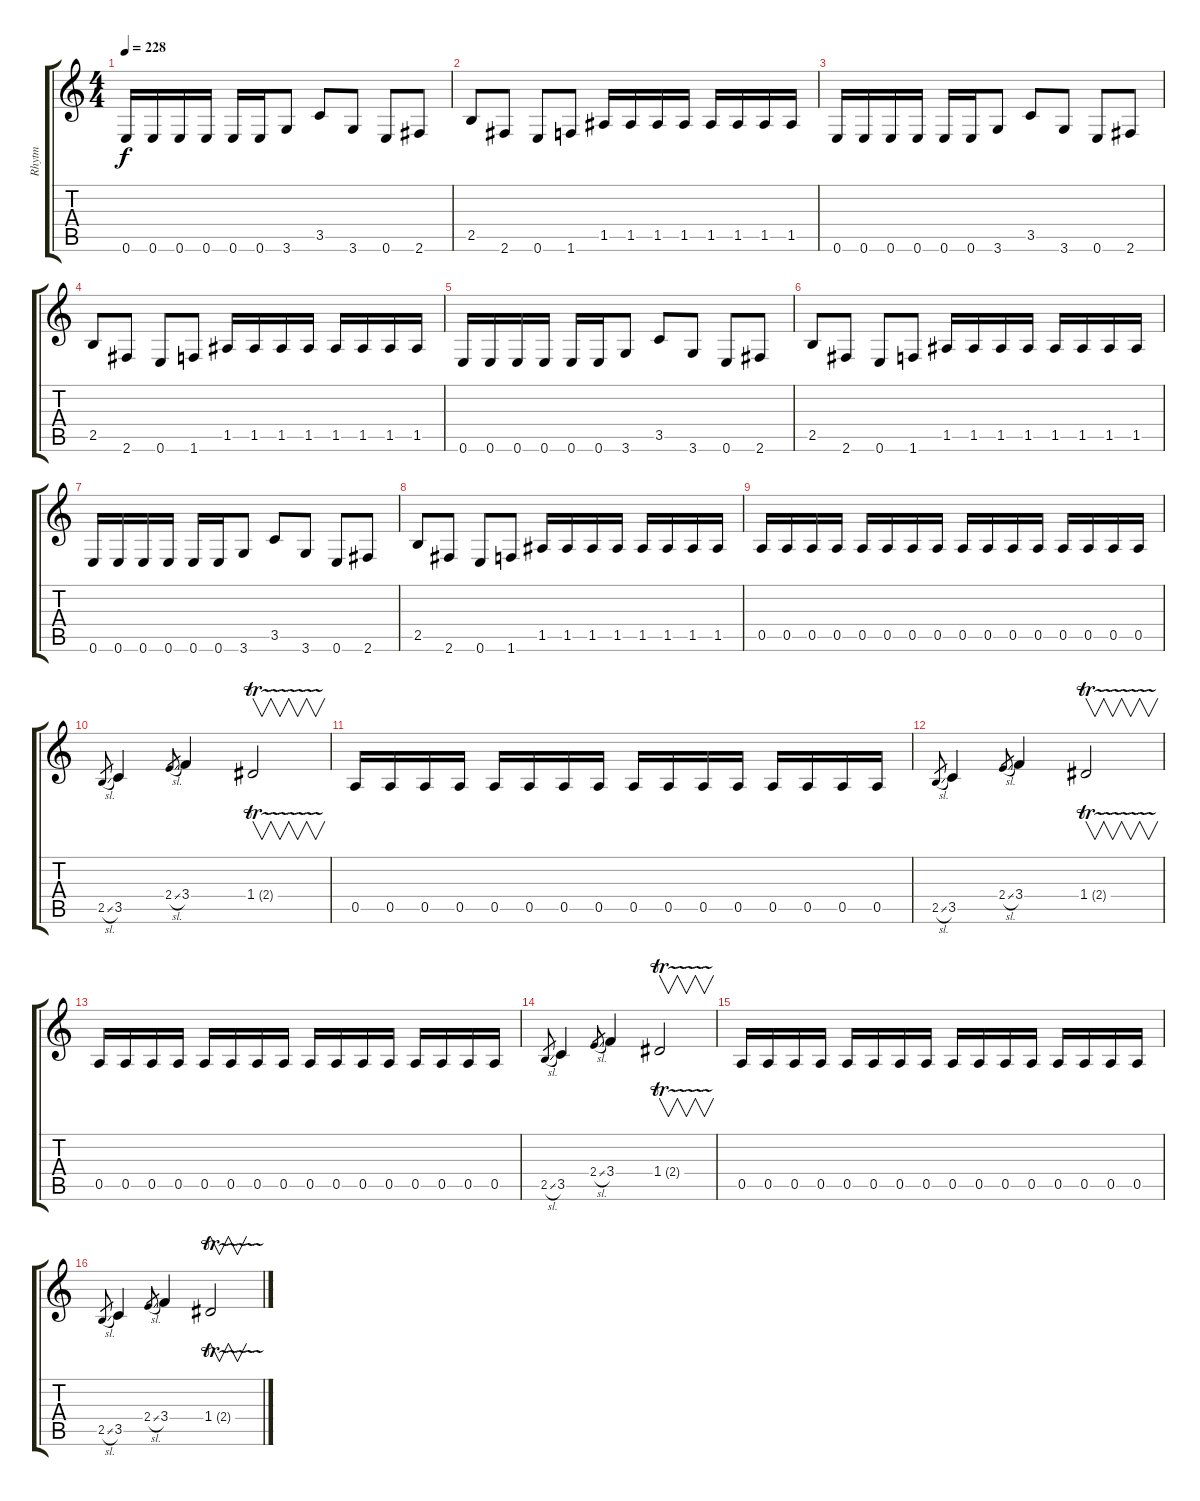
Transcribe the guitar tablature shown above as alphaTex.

\track ("Rhytm" "Rhytm") {instrument distortionguitar}
\staff {score tabs}
\tuning (E4 B3 G3 D3 A2 E2) {hide}
\ts (4 4)
\tempo 228
\clef g2
\ks c
0.6.16{dy f} 0.6.16 0.6.16 0.6.16 0.6.16 0.6.16 3.6.8 3.5.8 3.6.8 0.6.8 2.6.8 |
2.5.8 2.6.8 0.6.8 1.6.8 1.5.16 1.5.16 1.5.16 1.5.16 1.5.16 1.5.16 1.5.16 1.5.16 |
0.6.16 0.6.16 0.6.16 0.6.16 0.6.16 0.6.16 3.6.8 3.5.8 3.6.8 0.6.8 2.6.8 |
2.5.8 2.6.8 0.6.8 1.6.8 1.5.16 1.5.16 1.5.16 1.5.16 1.5.16 1.5.16 1.5.16 1.5.16 |
0.6.16 0.6.16 0.6.16 0.6.16 0.6.16 0.6.16 3.6.8 3.5.8 3.6.8 0.6.8 2.6.8 |
2.5.8 2.6.8 0.6.8 1.6.8 1.5.16 1.5.16 1.5.16 1.5.16 1.5.16 1.5.16 1.5.16 1.5.16 |
0.6.16 0.6.16 0.6.16 0.6.16 0.6.16 0.6.16 3.6.8 3.5.8 3.6.8 0.6.8 2.6.8 |
2.5.8 2.6.8 0.6.8 1.6.8 1.5.16 1.5.16 1.5.16 1.5.16 1.5.16 1.5.16 1.5.16 1.5.16 |
0.5.16 0.5.16 0.5.16 0.5.16 0.5.16 0.5.16 0.5.16 0.5.16 0.5.16 0.5.16 0.5.16 0.5.16 0.5.16 0.5.16 0.5.16 0.5.16 |
2.5{sl}.8{gr} 3.5.4 2.4{sl}.8{gr} 3.4.4 1.4{tr (2 16)}.2{v} |
0.5.16 0.5.16 0.5.16 0.5.16 0.5.16 0.5.16 0.5.16 0.5.16 0.5.16 0.5.16 0.5.16 0.5.16 0.5.16 0.5.16 0.5.16 0.5.16 |
2.5{sl}.8{gr} 3.5.4 2.4{sl}.8{gr} 3.4.4 1.4{tr (2 16)}.2{v} |
0.5.16 0.5.16 0.5.16 0.5.16 0.5.16 0.5.16 0.5.16 0.5.16 0.5.16 0.5.16 0.5.16 0.5.16 0.5.16 0.5.16 0.5.16 0.5.16 |
2.5{sl}.8{gr} 3.5.4 2.4{sl}.8{gr} 3.4.4 1.4{tr (2 16)}.2{v} |
0.5.16 0.5.16 0.5.16 0.5.16 0.5.16 0.5.16 0.5.16 0.5.16 0.5.16 0.5.16 0.5.16 0.5.16 0.5.16 0.5.16 0.5.16 0.5.16 |
2.5{sl}.8{gr} 3.5.4 2.4{sl}.8{gr} 3.4.4 1.4{tr (2 16)}.2{v}
